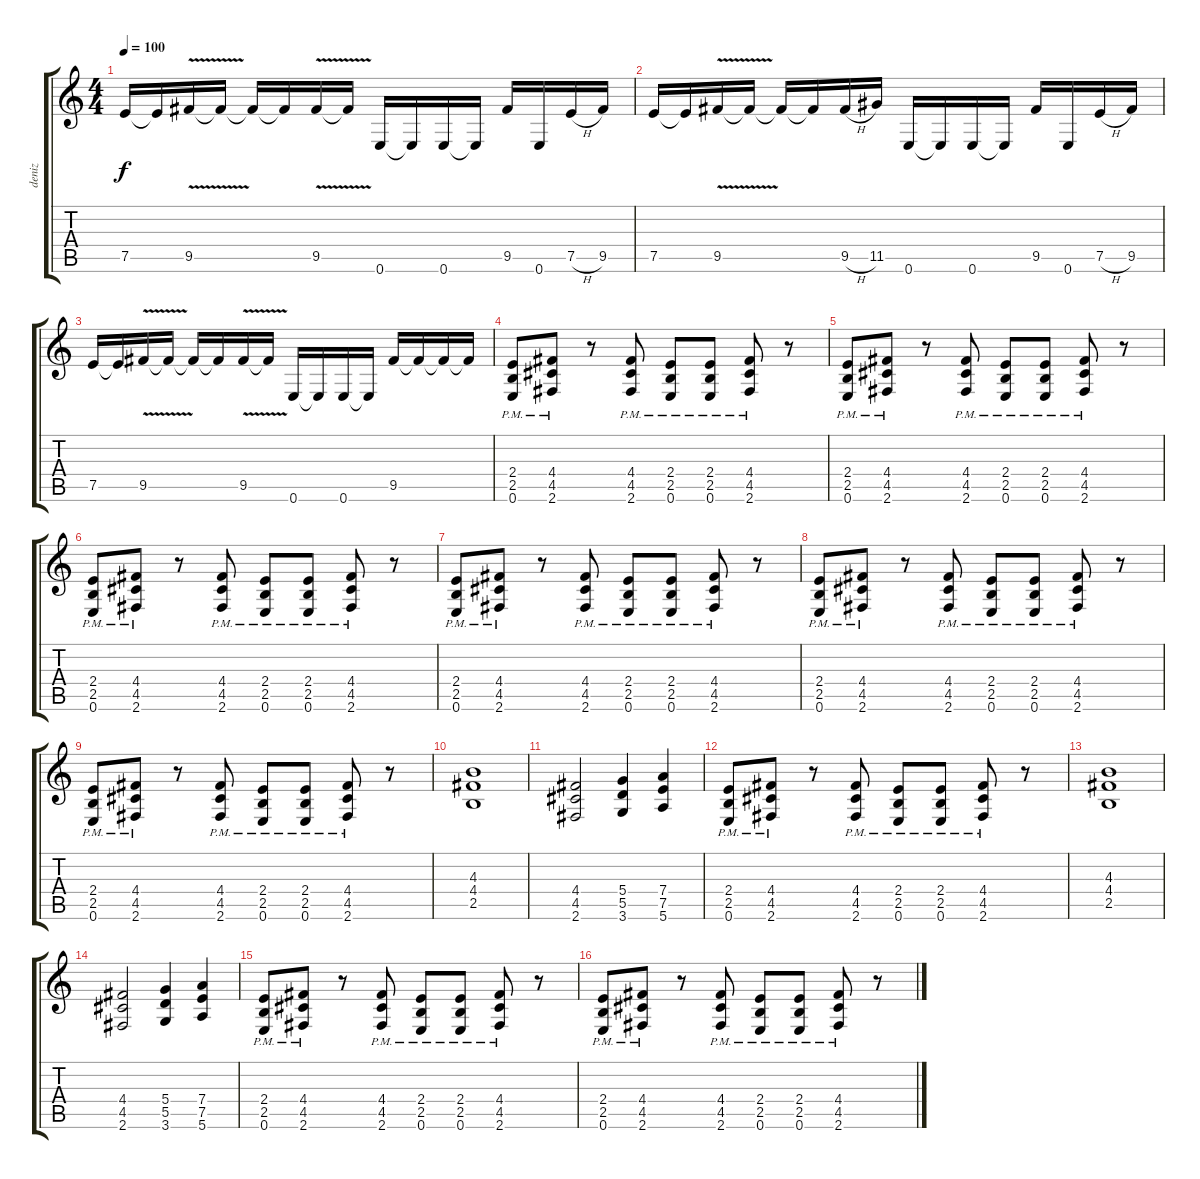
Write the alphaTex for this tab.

\track ("deniz" "deniz") {instrument distortionguitar}
\staff {score tabs}
\tuning (E4 B3 G3 D3 A2 E2) {hide}
\ts (4 4)
\tempo 100
\clef g2
\ks c
7.5.16{dy f} 7.5{t}.16 9.5{v}.16 9.5{t}.16 9.5{t}.16 9.5{t}.16 9.5{v}.16 9.5{t}.16 0.6.16 0.6{t}.16 0.6.16 0.6{t}.16 9.5.16 0.6.16 7.5{h}.16 9.5.16 |
7.5.16 7.5{t}.16 9.5{v}.16 9.5{t}.16 9.5{t}.16 9.5{t}.16 9.5{h}.16 11.5.16 0.6.16 0.6{t}.16 0.6.16 0.6{t}.16 9.5.16 0.6.16 7.5{h}.16 9.5.16 |
7.5.16 7.5{t}.16 9.5{v}.16 9.5{t}.16 9.5{t}.16 9.5{t}.16 9.5{v}.16 9.5{t}.16 0.6.16 0.6{t}.16 0.6.16 0.6{t}.16 9.5.16 9.5{t}.16 9.5{t}.16 9.5{t}.16 |
(2.4{pm} 2.5{pm} 0.6{pm}).8 (4.4{pm} 4.5{pm} 2.6{pm}).8 r.8 (4.4{pm} 4.5{pm} 2.6{pm}).8 (2.4{pm} 2.5{pm} 0.6{pm}).8 (2.4{pm} 2.5{pm} 0.6{pm}).8 (4.4{pm} 4.5{pm} 2.6{pm}).8 r.8 |
(2.4{pm} 2.5{pm} 0.6{pm}).8 (4.4{pm} 4.5{pm} 2.6{pm}).8 r.8 (4.4{pm} 4.5{pm} 2.6{pm}).8 (2.4{pm} 2.5{pm} 0.6{pm}).8 (2.4{pm} 2.5{pm} 0.6{pm}).8 (4.4{pm} 4.5{pm} 2.6{pm}).8 r.8 |
(2.4{pm} 2.5{pm} 0.6{pm}).8 (4.4{pm} 4.5{pm} 2.6{pm}).8 r.8 (4.4{pm} 4.5{pm} 2.6{pm}).8 (2.4{pm} 2.5{pm} 0.6{pm}).8 (2.4{pm} 2.5{pm} 0.6{pm}).8 (4.4{pm} 4.5{pm} 2.6{pm}).8 r.8 |
(2.4{pm} 2.5{pm} 0.6{pm}).8 (4.4{pm} 4.5{pm} 2.6{pm}).8 r.8 (4.4{pm} 4.5{pm} 2.6{pm}).8 (2.4{pm} 2.5{pm} 0.6{pm}).8 (2.4{pm} 2.5{pm} 0.6{pm}).8 (4.4{pm} 4.5{pm} 2.6{pm}).8 r.8 |
(2.4{pm} 2.5{pm} 0.6{pm}).8 (4.4{pm} 4.5{pm} 2.6{pm}).8 r.8 (4.4{pm} 4.5{pm} 2.6{pm}).8 (2.4{pm} 2.5{pm} 0.6{pm}).8 (2.4{pm} 2.5{pm} 0.6{pm}).8 (4.4{pm} 4.5{pm} 2.6{pm}).8 r.8 |
(2.4{pm} 2.5{pm} 0.6{pm}).8 (4.4{pm} 4.5{pm} 2.6{pm}).8 r.8 (4.4{pm} 4.5{pm} 2.6{pm}).8 (2.4{pm} 2.5{pm} 0.6{pm}).8 (2.4{pm} 2.5{pm} 0.6{pm}).8 (4.4{pm} 4.5{pm} 2.6{pm}).8 r.8 |
(4.3 4.4 2.5).1 |
(4.4 4.5 2.6).2 (5.4 5.5 3.6).4 (7.4 7.5 5.6).4 |
(2.4{pm} 2.5{pm} 0.6{pm}).8 (4.4{pm} 4.5{pm} 2.6{pm}).8 r.8 (4.4{pm} 4.5{pm} 2.6{pm}).8 (2.4{pm} 2.5{pm} 0.6{pm}).8 (2.4{pm} 2.5{pm} 0.6{pm}).8 (4.4{pm} 4.5{pm} 2.6{pm}).8 r.8 |
(4.3 4.4 2.5).1 |
(4.4 4.5 2.6).2 (5.4 5.5 3.6).4 (7.4 7.5 5.6).4 |
(2.4{pm} 2.5{pm} 0.6{pm}).8 (4.4{pm} 4.5{pm} 2.6{pm}).8 r.8 (4.4{pm} 4.5{pm} 2.6{pm}).8 (2.4{pm} 2.5{pm} 0.6{pm}).8 (2.4{pm} 2.5{pm} 0.6{pm}).8 (4.4{pm} 4.5{pm} 2.6{pm}).8 r.8 |
(2.4{pm} 2.5{pm} 0.6{pm}).8 (4.4{pm} 4.5{pm} 2.6{pm}).8 r.8 (4.4{pm} 4.5{pm} 2.6{pm}).8 (2.4{pm} 2.5{pm} 0.6{pm}).8 (2.4{pm} 2.5{pm} 0.6{pm}).8 (4.4{pm} 4.5{pm} 2.6{pm}).8 r.8
